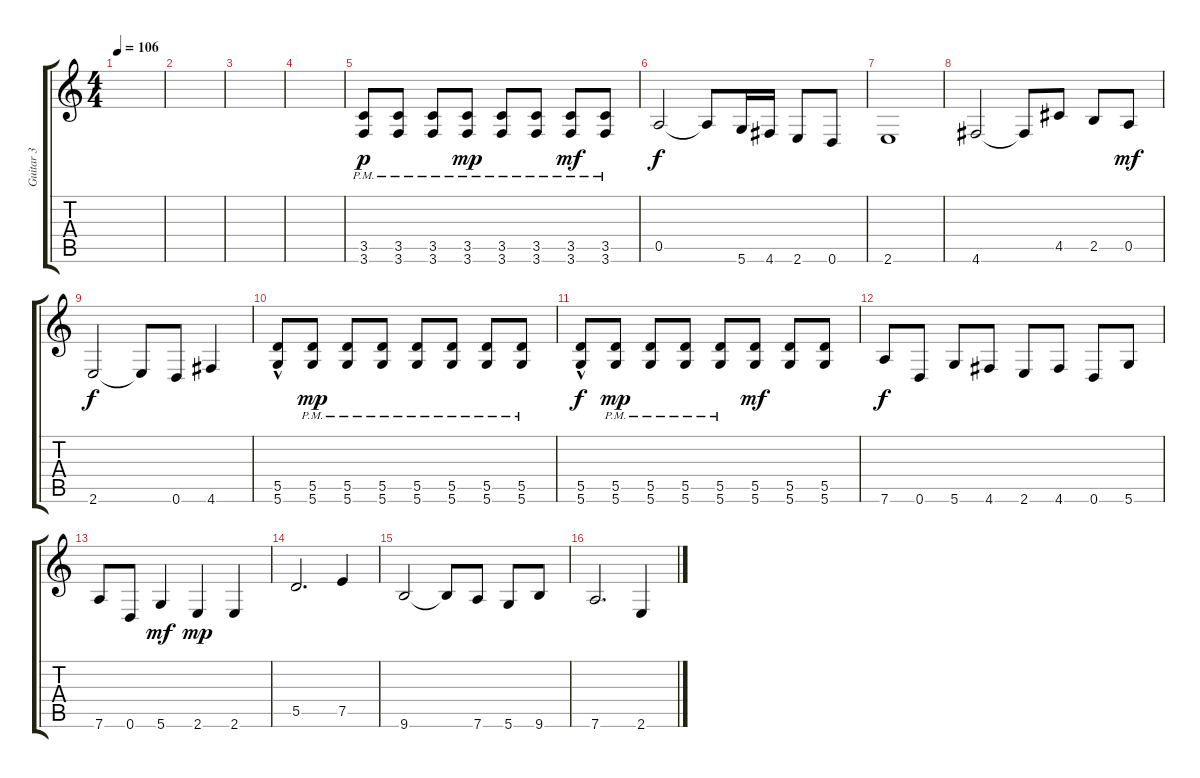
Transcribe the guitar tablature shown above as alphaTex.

\track ("Guitar 3" "Guitar 3") {instrument acousticbass}
\staff {score tabs}
\tuning (E4 B3 G3 D3 A2 D2) {hide}
\ts (4 4)
\tempo 106
\clef g2
\ks c
|
|
|
|
(3.5{pm} 3.6{pm}).8{dy p} (3.5{pm} 3.6{pm}).8 (3.5{pm} 3.6{pm}).8 (3.5{pm} 3.6{pm}).8{dy mp} (3.5{pm} 3.6{pm}).8 (3.5{pm} 3.6{pm}).8 (3.5{pm} 3.6{pm}).8{dy mf} (3.5{pm} 3.6{pm}).8 |
0.5.2{dy f} 0.5{t}.8 5.6.16 4.6.16 2.6.8 0.6.8 |
2.6.1 |
4.6.2 4.6{t}.8 4.5.8 2.5.8 0.5.8{dy mf} |
2.6.2{dy f} 2.6{t}.8 0.6.8 4.6.4 |
(5.5{hac} 5.6{hac}).8 (5.5{pm} 5.6{pm}).8{dy mp} (5.5{pm} 5.6{pm}).8 (5.5{pm} 5.6{pm}).8 (5.5{pm} 5.6{pm}).8 (5.5{pm} 5.6{pm}).8 (5.5{pm} 5.6{pm}).8 (5.5{pm} 5.6{pm}).8 |
(5.5{hac} 5.6{hac}).8{dy f} (5.5{pm} 5.6{pm}).8{dy mp} (5.5{pm} 5.6{pm}).8 (5.5{pm} 5.6{pm}).8 (5.5{pm} 5.6{pm}).8 (5.5 5.6).8{dy mf} (5.5 5.6).8 (5.5 5.6).8 |
7.6.8{dy f} 0.6.8 5.6.8 4.6.8 2.6.8 4.6.8 0.6.8 5.6.8 |
7.6.8 0.6.8 5.6.4{dy mf} 2.6.4{dy mp} 2.6.4 |
5.5.2{d} 7.5.4 |
9.6.2 9.6{t}.8 7.6.8 5.6.8 9.6.8 |
7.6.2{d} 2.6.4
